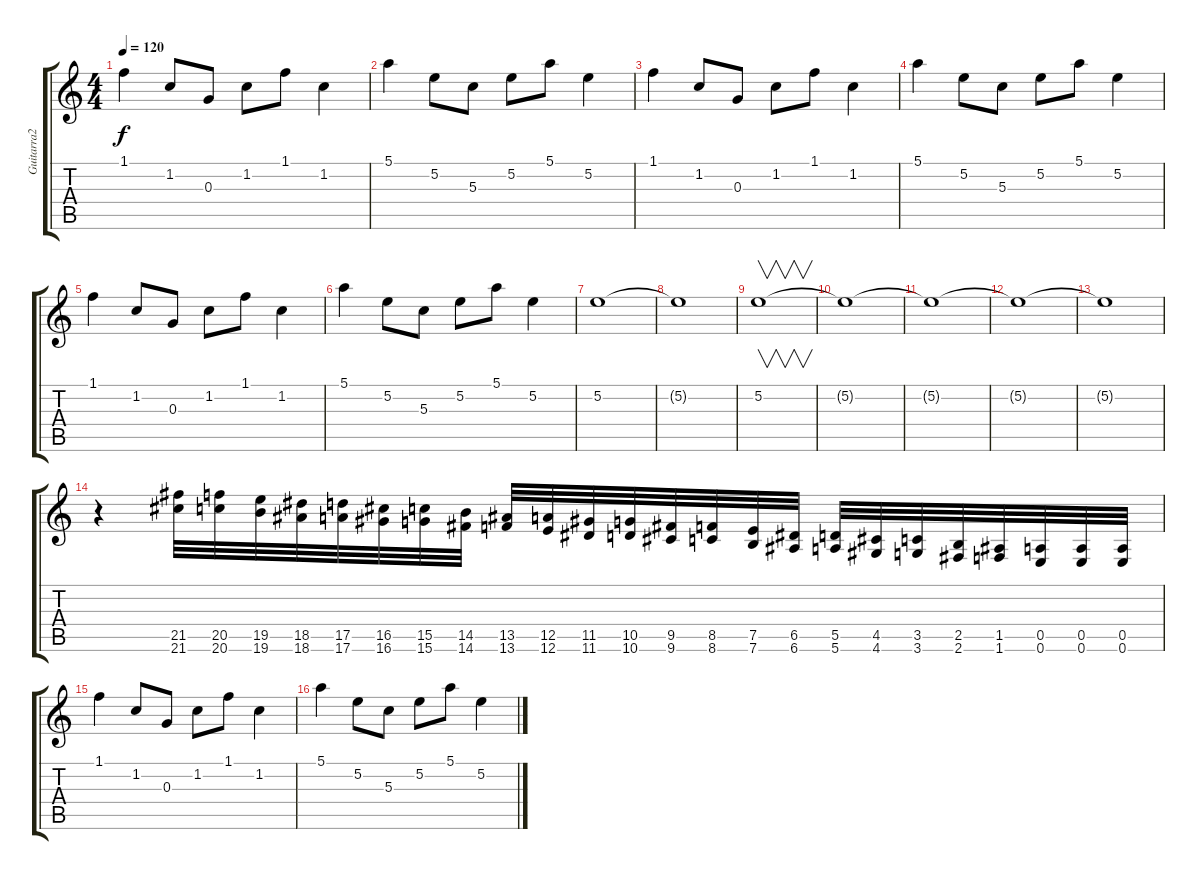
\track ("Guitarra2" "Guitarra2") {instrument overdrivenguitar}
\staff {score tabs}
\tuning (E4 B3 G3 D3 A2 E2) {hide}
\ts (4 4)
\tempo 120
\clef g2
\ks c
1.1.4{dy f} 1.2.8 0.3.8 1.2.8 1.1.8 1.2.4 |
5.1.4 5.2.8 5.3.8 5.2.8 5.1.8 5.2.4 |
1.1.4 1.2.8 0.3.8 1.2.8 1.1.8 1.2.4 |
5.1.4 5.2.8 5.3.8 5.2.8 5.1.8 5.2.4 |
1.1.4 1.2.8 0.3.8 1.2.8 1.1.8 1.2.4 |
5.1.4 5.2.8 5.3.8 5.2.8 5.1.8 5.2.4 |
5.2.1 |
5.2{t}.1 |
5.2.1{v} |
5.2{t}.1 |
5.2{t}.1 |
5.2{t}.1 |
5.2{t}.1 |
r.4 (21.5 21.6).32 (20.5 20.6).32 (19.5 19.6).32 (18.5 18.6).32 (17.5 17.6).32 (16.5 16.6).32 (15.5 15.6).32 (14.5 14.6).32 (13.5 13.6).32 (12.5 12.6).32 (11.5 11.6).32 (10.5 10.6).32 (9.5 9.6).32 (8.5 8.6).32 (7.5 7.6).32 (6.5 6.6).32 (5.5 5.6).32 (4.5 4.6).32 (3.5 3.6).32 (2.5 2.6).32 (1.5 1.6).32 (0.5 0.6).32 (0.5 0.6).32 (0.5 0.6).32 |
1.1.4 1.2.8 0.3.8 1.2.8 1.1.8 1.2.4 |
5.1.4 5.2.8 5.3.8 5.2.8 5.1.8 5.2.4
